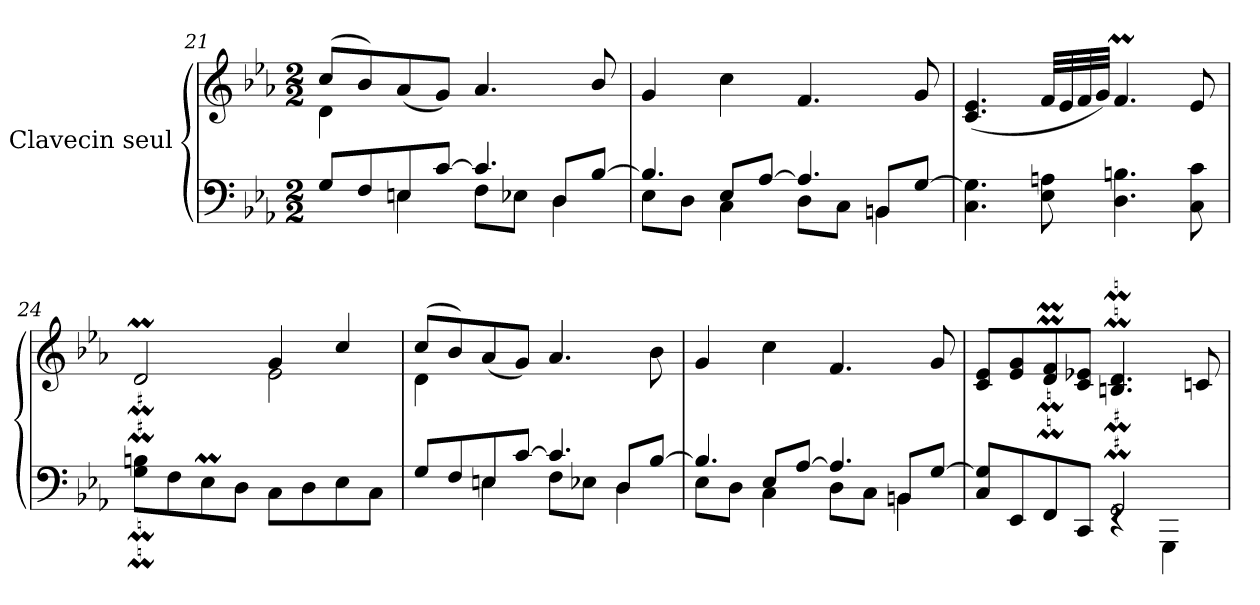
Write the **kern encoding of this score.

**kern	**kern
*part1	*part1
*staff2	*staff1
*I"Clavecin seul	*
*clefF4	*clefG2
*k[b-e-a-]	*k[b-e-a-]
*M2/2	*M2/2
=21	=21
*^	*^
*	*^	*	*
8G/L	4rBByy	2.rEEyy	(>8cc/L	4d\
8F/	.	.	8b-/)	.
!LO:N:head=solid	!	!	!	!
8En/	4E\	.	(>8a-/	4rgyy
[8c/J	.	.	8g/J)	.
4.c/]	8F\L	.	4.a-/	2ryy
.	8E-X\J	.	.	.
.	4D\	8D/L	.	.
8rAyy	.	[8B-/J	8b-/	.
*	*	*	*v	*v
!!LO:LB:g=z
=22	=22	=22	=22
4.B-/]	8E-\L	4rBByy	4g/
.	8D\J	.	.
.	4C\	8E-/L	4cc\
8rFyy	.	[8A-/J	.
4.A-/]	4ryy	8D\L	4.f/
.	.	8C\J	.
.	4BBn\	8BB/L	.
8ryy	.	[8G/J	8g/
*v	*v	*v	*
=23	=23
4.C\ 4.G\]	(<4.c/ 4.e-/
8E-\ 8An\	32f/LLL
.	32e-/
.	32f/
.	32g/JJJ)
4.D\ 4.Bn\	4.fM/
8C\ 8c\	8e-/
=24	=24
*	*^
8G\M 8Bn\ML	2dm/	2reyy
8F\	.	.
8E-M\	.	.
8D\J	.	.
8C\L	4g/	2e-\
8D\	.	.
8E-\	4cc/	.
8C\J	.	.
=25	=25	=25
*^	*	*
*	*^	*	*
8G/L	4rBByy	2.rEEyy	(>8cc/L	4d\
8F/	.	.	8b-/)	.
!LO:N:head=solid	!	!	!	!
8En/	4E\	.	(>8a-/	4ryy
[8c/J	.	.	8g/J)	.
4.c/]	8F\L	.	4.a-/	2ryy
.	8E-X\J	.	.	.
.	4D\	8D/L	.	.
8rAyy	.	[8B-/J	8b-\	.
*	*	*	*v	*v
=26	=26	=26	=26
4.B-/]	8E-\L	4ryy	4g/
.	8D\J	.	.
.	4C\	8E-/L	4cc\
8rFyy	.	[8A-/J	.
4.A-/]	4ryy	8D\L	4.f/
.	.	8C\J	.
.	4BBn\	8BB/L	.
8ryy	.	[8G/J	8g/
*	*v	*v	*
=27	=27	=27
8C/ 8G/]L	2ryy	8c/ 8e-/L
8EE-/	.	8e-/ 8g/
8FF/	.	8d/M 8f/M
8CC/J	.	8c/ 8e-/J
2GG/	4rEE	4.Bn/M 4.d/M
.	4GGG\	.
.	.	8c/
*v	*v	*
=	=
*-	*-
